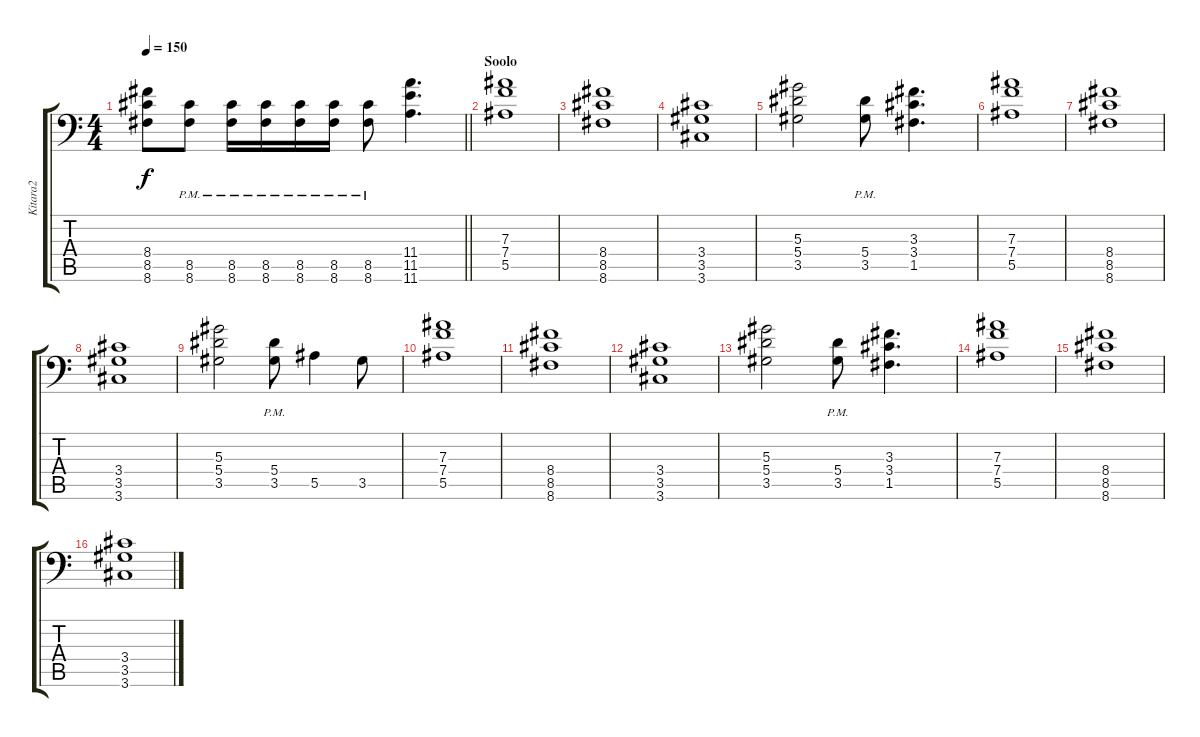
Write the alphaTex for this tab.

\track ("Kitara2" "Kitara2") {instrument distortionguitar}
\staff {score tabs}
\tuning (C4 G3 Eb3 Bb2 F2 Bb1) {hide}
\ts (4 4)
\tempo 150
\clef f4
\barLineRight lightlight
\ks c
(8.4 8.5 8.6).8{dy f} (8.5{pm} 8.6{pm}).8 (8.5{pm} 8.6{pm}).16 (8.5{pm} 8.6{pm}).16 (8.5{pm} 8.6{pm}).16 (8.5{pm} 8.6{pm}).16 (8.5{pm} 8.6{pm}).8 (11.4 11.5 11.6).4{d} |
\section ("" "Soolo")
(7.3 7.4 5.5).1 |
(8.4 8.5 8.6).1 |
(3.4 3.5 3.6).1 |
(5.3 5.4 3.5).2 (5.4{pm} 3.5{pm}).8 (3.3 3.4 1.5).4{d} |
(7.3 7.4 5.5).1 |
(8.4 8.5 8.6).1 |
(3.4 3.5 3.6).1 |
(5.3 5.4 3.5).2 (5.4{pm} 3.5{pm}).8 5.5.4 3.5.8 |
(7.3 7.4 5.5).1 |
(8.4 8.5 8.6).1 |
(3.4 3.5 3.6).1 |
(5.3 5.4 3.5).2 (5.4{pm} 3.5{pm}).8 (3.3 3.4 1.5).4{d} |
(7.3 7.4 5.5).1 |
(8.4 8.5 8.6).1 |
(3.4 3.5 3.6).1
